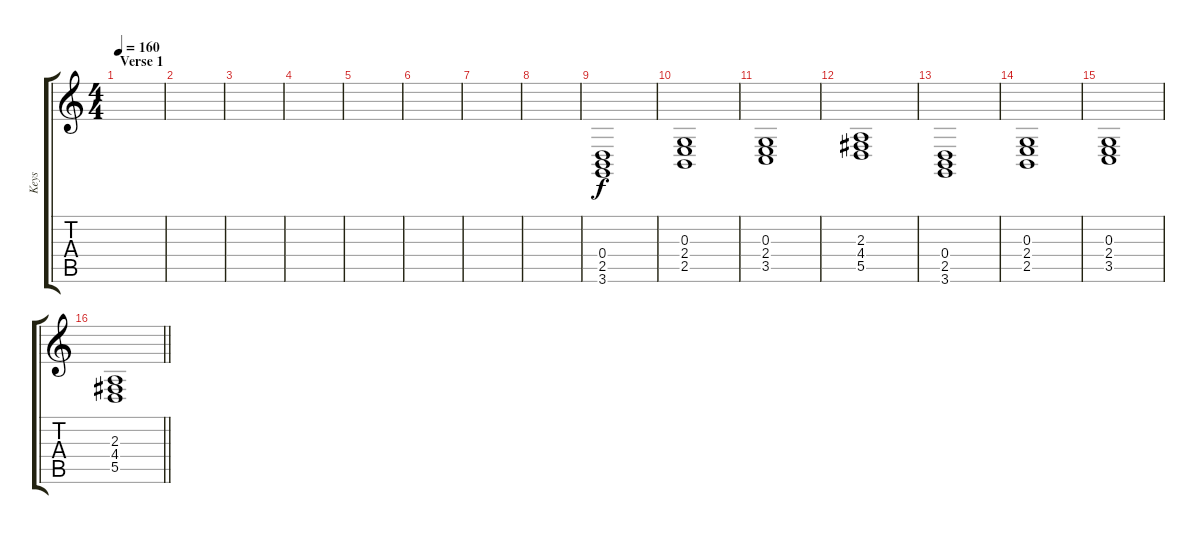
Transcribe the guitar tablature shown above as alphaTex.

\track ("Keys" "Keys") {instrument synthstrings1}
\staff {score tabs}
\tuning (E4 B3 G3 D3 A2 E2) {hide}
\ts (4 4)
\section ("" "Verse 1")
\tempo 160
\clef g2
\ks c
|
|
|
|
|
|
|
|
(0.4 2.5 3.6).1 |
(0.3 2.4 2.5).1 |
(0.3 2.4 3.5).1 |
(2.3 4.4 5.5).1 |
(0.4 2.5 3.6).1 |
(0.3 2.4 2.5).1 |
(0.3 2.4 3.5).1 |
\barLineRight lightlight
(2.3 4.4 5.5).1
